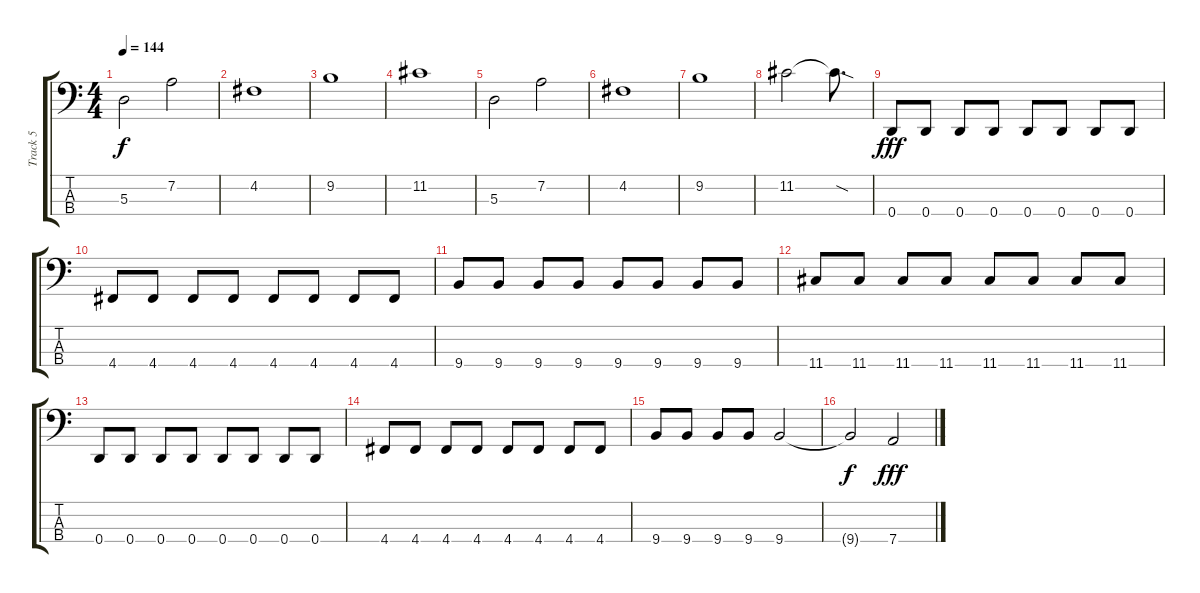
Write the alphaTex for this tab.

\track ("Track 5" "Track 5") {instrument electricbassfinger}
\staff {score tabs}
\tuning (G2 D2 A1 D1) {hide}
\ts (4 4)
\tempo 144
\clef f4
\ks c
5.3.2{dy f} 7.2.2 |
4.2.1 |
9.2.1 |
11.2.1 |
5.3.2 7.2.2 |
4.2.1 |
9.2.1 |
11.2.2 11.2{sod t}.8{d} |
0.4.8{dy fff} 0.4.8 0.4.8 0.4.8 0.4.8 0.4.8 0.4.8 0.4.8 |
4.4.8 4.4.8 4.4.8 4.4.8 4.4.8 4.4.8 4.4.8 4.4.8 |
9.4.8 9.4.8 9.4.8 9.4.8 9.4.8 9.4.8 9.4.8 9.4.8 |
11.4.8 11.4.8 11.4.8 11.4.8 11.4.8 11.4.8 11.4.8 11.4.8 |
0.4.8 0.4.8 0.4.8 0.4.8 0.4.8 0.4.8 0.4.8 0.4.8 |
4.4.8 4.4.8 4.4.8 4.4.8 4.4.8 4.4.8 4.4.8 4.4.8 |
9.4.8 9.4.8 9.4.8 9.4.8 9.4.2 |
9.4{t}.2{dy f} 7.4.2{dy fff}
